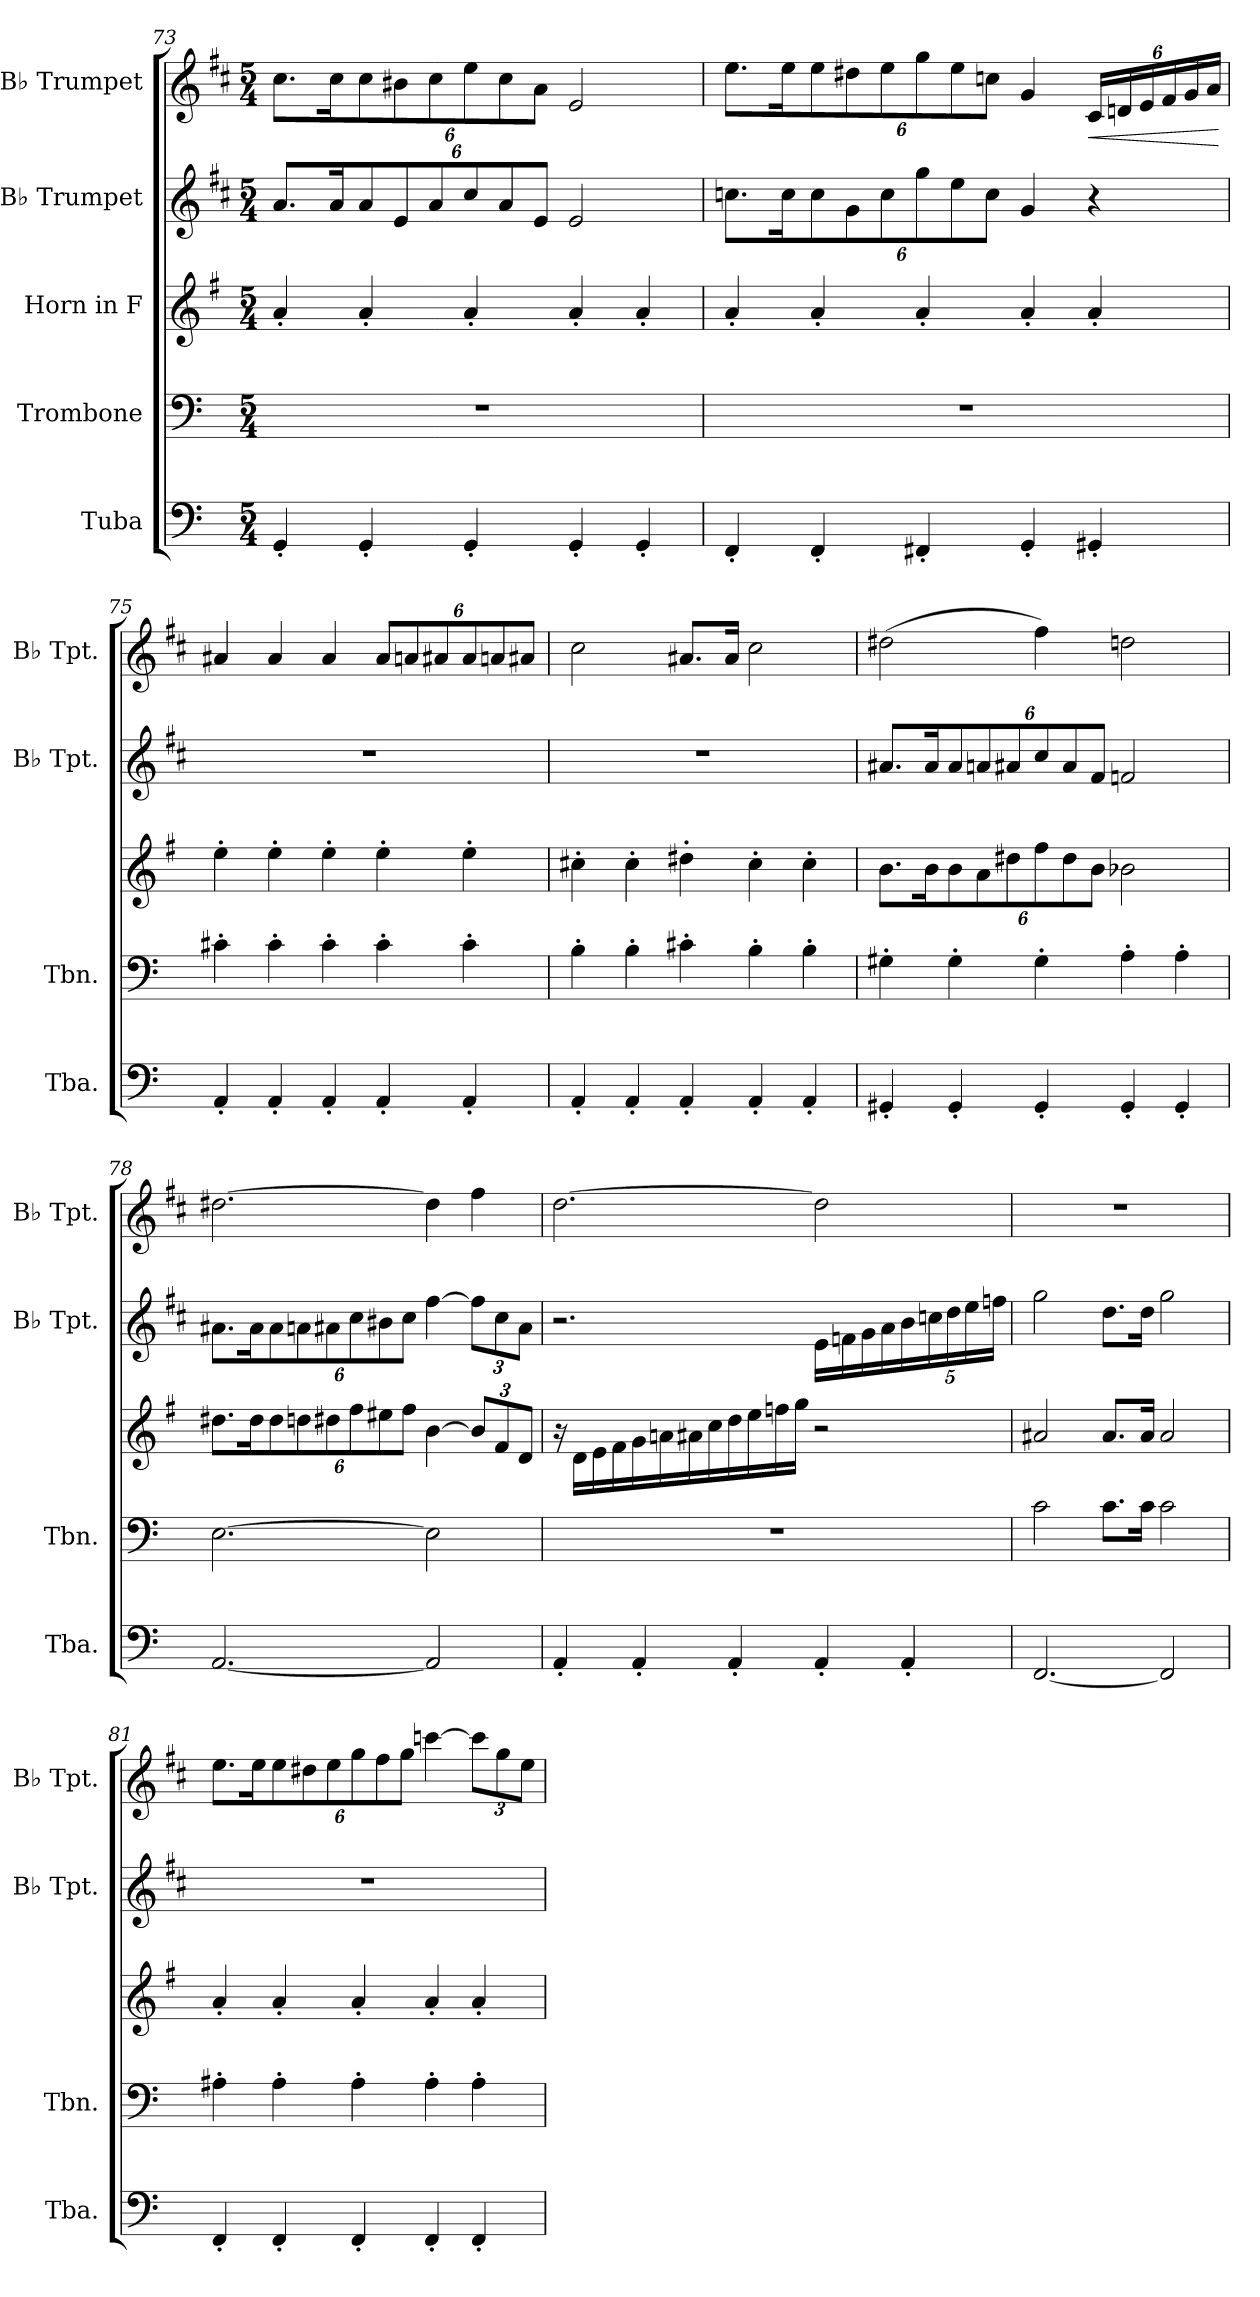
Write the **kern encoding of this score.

**kern	**kern	**kern	**kern	**kern	**dynam
*part5	*part4	*part3	*part2	*part1	*part1
*staff5	*staff4	*staff3	*staff2	*staff1	*staff1
*I"Tuba	*I"Trombone	*I"Horn in F	*I"B♭ Trumpet	*I"B♭ Trumpet	*
*I'Tba.	*I'Tbn.	*	*I'B♭ Tpt.	*I'B♭ Tpt.	*
*clefF4	*clefF4	*clefG2	*clefG2	*clefG2	*
*	*	*ITrd4c7	*ITrd1c2	*ITrd1c2	*
*k[]	*k[]	*k[]	*k[]	*k[]	*
*M5/4	*M5/4	*M5/4	*M5/4	*M5/4	*
=73	=73	=73	=73	=73	=73
4GG'/	4%5r	4d'/	8.g/L	8.b\L	.
.	.	.	16g/K	16b\K	.
*	*	*	*Xbrackettup	*Xbrackettup	*
4GG'/	.	4d'/	12g/	12b\	.
.	.	.	12d/	12a#X\	.
.	.	.	12g/	12b\	.
4GG'/	.	4d'/	12b/	12dd\	.
.	.	.	12g/	12b\	.
.	.	.	12d/J	12g\J	.
4GG'/	.	4d'/	2d/	2d/	.
4GG'/	.	4d'/	.	.	.
!!LO:LB:g=z
=74	=74	=74	=74	=74	=74
4FF'/	4%5r	4d'/	8.b-X\L	8.dd\L	.
.	.	.	16b-\K	16dd\K	.
4FF'/	.	4d'/	12b-\	12dd\	.
.	.	.	12f\	12cc#X\	.
.	.	.	12b-\	12dd\	.
4FF#X'/	.	4d'/	12ff\	12ff\	.
.	.	.	12dd\	12dd\	.
.	.	.	12b-\J	12b-X\J	.
4GG'/	.	4d'/	4f/	4f/	.
!	!	!	!	!	!LO:HP:b
4GG#X'/	.	4d'/	4r	24B/LL	<
.	.	.	.	24cn/	.
.	.	.	.	24d/	.
.	.	.	.	24e/	.
.	.	.	.	24f/	.
.	.	.	.	24g/JJ	.
.	.	.	.	.	[
=75	=75	=75	=75	=75	=75
4AA'/	4c#X'\	4a'\	4%5r	4g#X/	.
4AA'/	4c#'\	4a'\	.	4g#/	.
4AA'/	4c#'\	4a'\	.	4g#/	.
4AA'/	4c#'\	4a'\	.	12g#/L	.
.	.	.	.	12gn/	.
.	.	.	.	12g#X/	.
4AA'/	4c#'\	4a'\	.	12g#/	.
.	.	.	.	12gn/	.
.	.	.	.	12g#X/J	.
=76	=76	=76	=76	=76	=76
4AA'/	4B'\	4f#X'\	4%5r	2b\	.
4AA'/	4B'\	4f#'\	.	.	.
4AA'/	4c#X'\	4g#X'\	.	8.g#X/L	.
.	.	.	.	16g#/Jk	.
4AA'/	4B'\	4f#'\	.	2b\	.
4AA'/	4B'\	4f#'\	.	.	.
!!LO:PB:g=z
=77	=77	=77	=77	=77	=77
4GG#X'/	4G#X'\	8.e\L	8.g#X/L	(2cc#X\	.
.	.	16e\K	16g#/K	.	.
*	*	*Xbrackettup	*	*	*
4GG#'/	4G#'\	12e\	12g#/	.	.
.	.	12d\	12gn/	.	.
.	.	12g#X\	12g#X/	.	.
4GG#'/	4G#'\	12b\	12b/	4ee\)	.
.	.	12g#\	12g#/	.	.
.	.	12e\J	12e/J	.	.
4GG#'/	4A'\	2e-X\	2e-X/	2ccn\	.
4GG#'/	4A'\	.	.	.	.
=78	=78	=78	=78	=78	=78
[2.AA/	[2.E\	8.g#X\L	8.g#X\L	[2.cc#X\	.
.	.	16g#\K	16g#\K	.	.
.	.	12g#\	12g#\	.	.
.	.	12gn\	12gn\	.	.
.	.	12g#X\	12g#X\	.	.
.	.	12b\	12b\	.	.
.	.	12a#X\	12a#X\	.	.
.	.	12b\J	12b\J	.	.
2AA/]	2E\]	[4e\	[4ee\	4cc#\]	.
.	.	12e/L]	12ee\L]	4ee\	.
.	.	12B/	12b\	.	.
.	.	12G/J	12g#\J	.	.
!!LO:LB:g=z
=79	=79	=79	=79	=79	=79
4AA'/	4%5r	16r	2.r	[2.cc\	.
.	.	16G\LL	.	.	.
.	.	16A\	.	.	.
.	.	16B\	.	.	.
4AA'/	.	16c\	.	.	.
.	.	16dn\	.	.	.
.	.	16d#X\	.	.	.
.	.	16f\	.	.	.
4AA'/	.	16g\	.	.	.
.	.	16a\	.	.	.
.	.	16b-X\	.	.	.
.	.	16cc\JJ	.	.	.
4AA'/	.	2r	16d\LL	2cc\]	.
.	.	.	16e-X\	.	.
.	.	.	16f\	.	.
.	.	.	16g\	.	.
4AA'/	.	.	20a\	.	.
.	.	.	20b-X\	.	.
.	.	.	20cc\	.	.
.	.	.	20dd\	.	.
.	.	.	20ee-X\JJ	.	.
=80	=80	=80	=80	=80	=80
[2.FF/	2c\	2d#X/	2ff\	4%5r	.
.	8.c\L	8.d#/L	8.cc\L	.	.
.	16c\Jk	16d#/Jk	16cc\Jk	.	.
2FF/]	2c\	2d#/	2ff\	.	.
!!LO:PB:g=z
=81	=81	=81	=81	=81	=81
4FF'/	4A#X'\	4d'/	4%5r	8.dd\L	.
.	.	.	.	16dd\K	.
4FF'/	4A#'\	4d'/	.	12dd\	.
.	.	.	.	12cc#X\	.
.	.	.	.	12dd\	.
4FF'/	4A#'\	4d'/	.	12ff\	.
.	.	.	.	12ee\	.
.	.	.	.	12ff\J	.
4FF'/	4A#'\	4d'/	.	[4bb-X\	.
4FF'/	4A#'\	4d'/	.	12bb-\L]	.
.	.	.	.	12ff\	.
.	.	.	.	12dd\J	.
=	=	=	=	=	=
*-	*-	*-	*-	*-	*-
